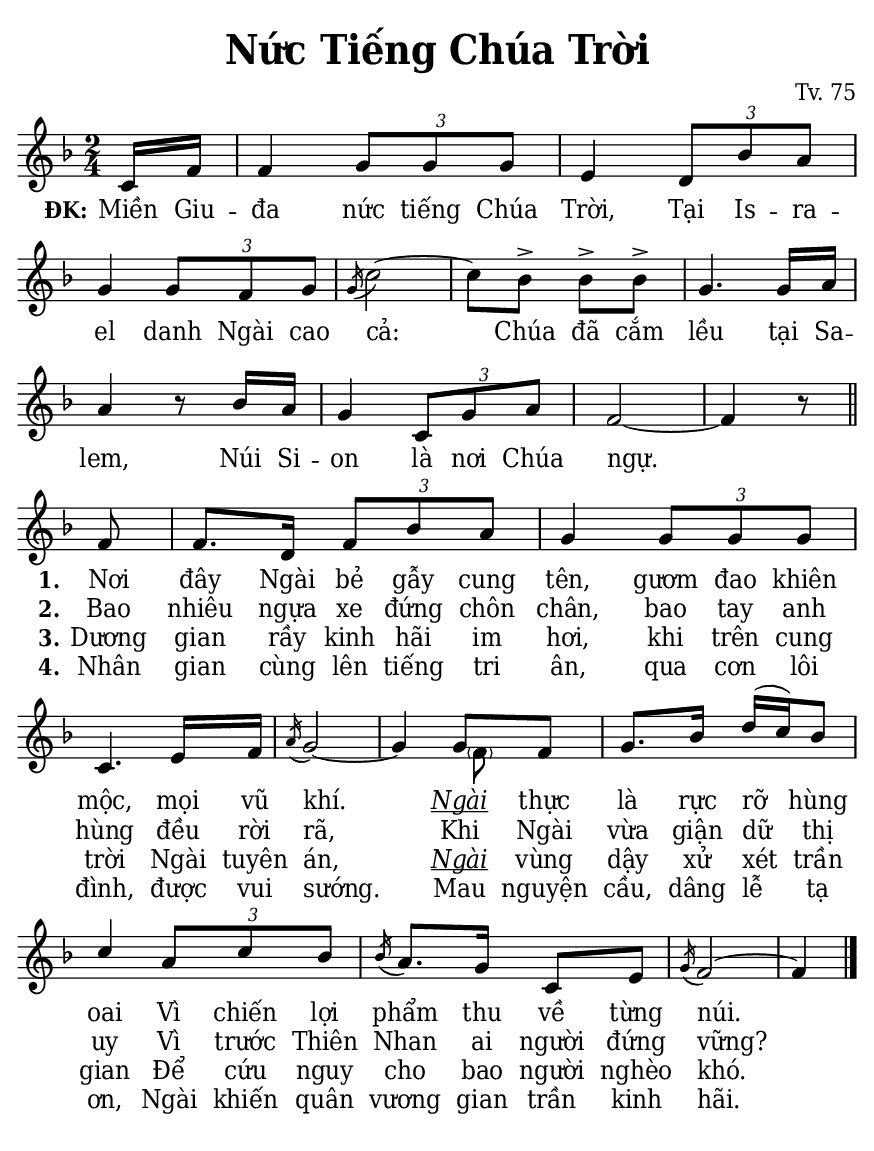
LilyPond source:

% Cài đặt chung\
\version "2.22.1"
\include "english.ly"

\header {
  title = \markup { \fontsize #1 "Nức Tiếng Chúa Trời" }
  composer = "Tv. 75"
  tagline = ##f
}

% Nhạc phiên khúc
nhacPhienKhucSop = \relative c' {
  \partial 8 c16 f |
  f4 \tuplet 3/2 { g8 g g } |
  e4 \tuplet 3/2 { d8 bf' a } |
  g4 \tuplet 3/2 { g8 f g } |
  \slashedGrace { g16 ( } c2) ~ |
  c8 bf ^> bf ^> bf ^> |
  g4. g16 a |
  a4 r8 bf16 a |
  g4 \tuplet 3/2 { c,8 g' a } |
  f2 ~ |
  f4 r8 \bar "||"
  
  f |
  f8. d16 \tuplet 3/2 { f8 bf a } |
  g4 \tuplet 3/2 { g8 g g } |
  c,4. e16 f |
  \slashedGrace { a16 ( } g2) ~ |
  g4
  <<
    {
      \voiceOne
      g8
    }
    \new Voice = "beSop" {
      \voiceTwo
      \stemDown
      \once \override NoteColumn.force-hshift = #1
      \parenthesize
      f8
    }
  >>
  f |
  g8. bf16 d (c) bf8 |
  c4 \tuplet 3/2 { a8 c bf } |
  \slashedGrace { bf16 _( } a8.) g16 c,8 e |
  \slashedGrace { g16 _( } f2) ~ |
  f4 \bar "|."
}

nhacPhienKhucAlto = \relative c' {
  r8 |
  R2*19
}

% Lời phiên khúc
loiPhienKhucSop = \lyrics {
  \set stanza = "ĐK:"
  Miền Giu -- đa nức tiếng Chúa Trời,
  Tại Is -- ra -- el danh Ngài cao cả:
  Chúa đã cắm lều tại Sa -- lem,
  Núi Si -- on là nơi Chúa ngự.
  <<
    {
      \set stanza = "1."
      Nơi đây Ngài bẻ gẫy cung tên,
      gươm đao khiên mộc, mọi vũ khí.
      \markup { \italic \underline "Ngài" }
      thực là rực rỡ hùng oai
      Vì chiến lợi phẩm thu về từng núi.
    }
    \new Lyrics {
	    \set associatedVoice = "beSop"
	    \set stanza = "2."
	    Bao nhiêu ngựa xe đứng chôn chân,
	    bao tay anh hùng đều rời rã,
	    Khi Ngài vừa giận dữ thị uy
	    Vì trước Thiên Nhan ai người đứng vững?
    }
    \new Lyrics {
	    \set associatedVoice = "beSop"
	    \set stanza = "3."
	    Dương gian rầy kinh hãi im hơi,
	    khi trên cung trời Ngài tuyên án,
	    \markup { \italic \underline "Ngài" }
	    vùng dậy xử xét trần gian
	    Để cứu nguy cho bao người nghèo khó.
    }
    \new Lyrics {
	    \set associatedVoice = "beSop"
	    \set stanza = "4."
	    Nhân gian cùng lên tiếng tri ân,
	    qua cơn lôi đình, được vui sướng.
	    Mau nguyện cầu, dâng lễ tạ ơn,
	    Ngài khiến quân vương gian trần kinh hãi.
    }
  >>
}

% Dàn trang
\paper {
  #(set-paper-size "a5")
  top-margin = 3\mm
  bottom-margin = 3\mm
  left-margin = 3\mm
  right-margin = 3\mm
  indent = #0
  #(define fonts
	 (make-pango-font-tree "Deja Vu Serif Condensed"
	 		       "Deja Vu Serif Condensed"
			       "Deja Vu Serif Condensed"
			       (/ 20 20)))
  print-page-number = ##f
}

TongNhip = {
  \key f \major \time 2/4
  \set Timing.beamExceptions = #'()
  \set Timing.baseMoment = #(ly:make-moment 1/4)
}

% Đổi kích thước nốt cho bè phụ
notBePhu =
#(define-music-function (font-size music) (number? ly:music?)
   (for-some-music
     (lambda (m)
       (if (music-is-of-type? m 'rhythmic-event)
           (begin
             (set! (ly:music-property m 'tweaks)
                   (cons `(font-size . ,font-size)
                         (ly:music-property m 'tweaks)))
             #t)
           #f))
     music)
   music)

\score {
  \new ChoirStaff <<
    \new Staff \with {
        \consists "Merge_rests_engraver"
        printPartCombineTexts = ##f
      }
      <<
      \new Voice \TongNhip \partCombine 
        \nhacPhienKhucSop
        \notBePhu -1 { \nhacPhienKhucAlto }
      \new NullVoice = beSop \nhacPhienKhucSop
      \new Lyrics \lyricsto beSop \loiPhienKhucSop
      >>
  >>
  \layout {
    \override Lyrics.LyricSpace.minimum-distance = #1.5
    \override Score.BarNumber.break-visibility = ##(#f #f #f)
    \override Score.SpacingSpanner.uniform-stretching = ##t
  } 
}
